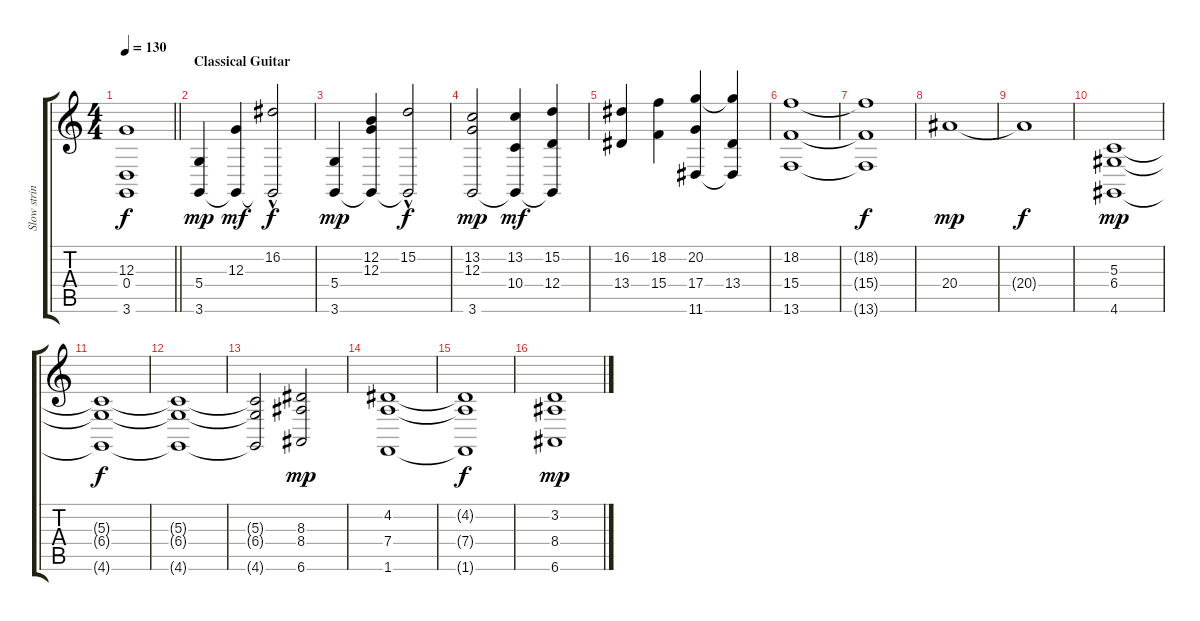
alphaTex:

\track ("Slow strings" "Slow strin") {instrument stringensemble1}
\staff {score tabs}
\tuning (E4 B3 G3 D3 A2 E2) {hide}
\ts (4 4)
\tempo 130
\clef g2
\barLineRight lightlight
\ks c
(12.3{t} 0.4 3.6{t}).1{dy f} |
\section ("" "Classical Guitar")
(5.4 3.6).4{dy mp} (12.3 3.6{t}).4{dy mf} (16.2{hac} 3.6{t}).2{dy f} |
(5.4 3.6).4{dy mp} (12.2 12.3 3.6{t}).4 (15.2{hac} 3.6{t}).2{dy f} |
(13.2 12.3 3.6).2{dy mp} (13.2 10.4 3.6{t}).4{dy mf} (15.2 12.4 3.6{t}).4 |
(16.2 13.4).4 (18.2 15.4).4 (20.2 17.4 11.6).4 (20.2{t} 13.4 11.6{t}).4 |
(18.2 15.4 13.6).1{volume 10} |
(18.2{t} 15.4{t} 13.6{t}).1{dy f} |
20.4.1{dy mp volume 12} |
20.4{t}.1{dy f} |
(5.3 6.4 4.6).1{dy mp} |
(5.3{t} 6.4{t} 4.6{t}).1{dy f} |
(5.3{t} 6.4{t} 4.6{t}).1 |
(5.3{t} 6.4{t} 4.6{t}).2 (8.3 8.4 6.6).2{dy mp} |
(4.2 7.4 1.6).1 |
(4.2{t} 7.4{t} 1.6{t}).1{dy f} |
(3.2 8.4 6.6).1{dy mp}
